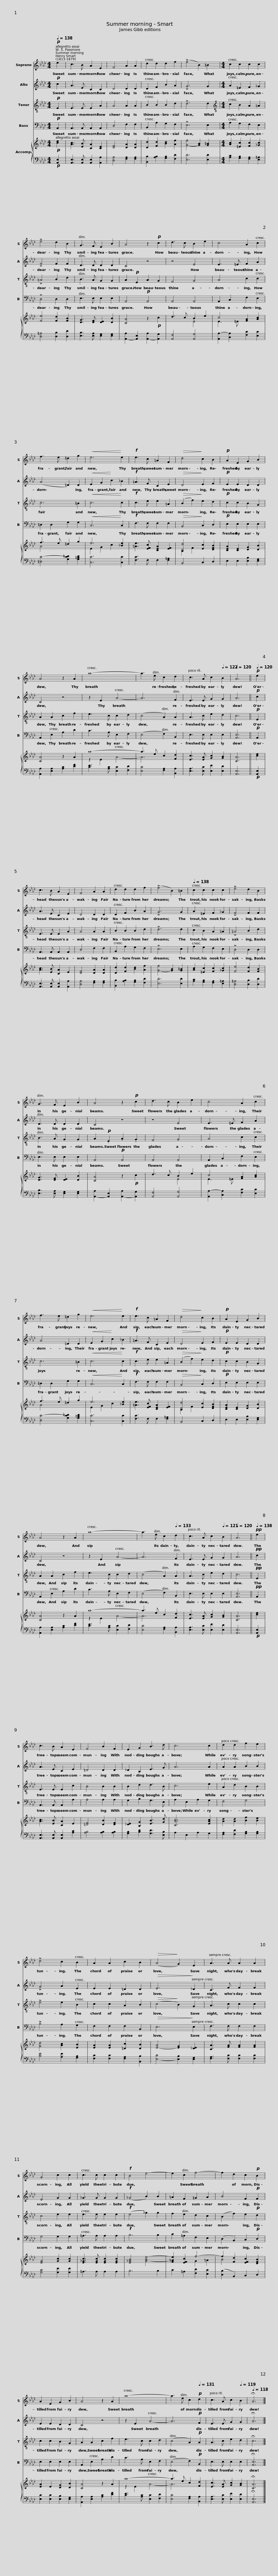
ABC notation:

X:1
%%score 1 2 3 4 { ( 5 7 ) | 6 }
L:1/8
Q:1/4=138
M:4/4
I:linebreak $
K:Ab
V:1 treble
V:2 treble
V:3 treble-8
V:4 bass
V:5 treble
V:7 treble
V:6 bass
V:1
!p! e2 | c3 B A2 E2 | F4 A2 A2 | d2 d2 d2 f2 | (!>!f4 B2) =B2 |$ %5
[M:4/4] c2 c2 c2 c2 | !>!e4 d2 B2 | G3 F E2 B2 | A4 z2!p! c2 |$ d3 c B2 e2 | %10
 c4 A2 c2 | f3 e =d2 g2 |!<(! e6!<)! e2 |$!f! e3 c =A2 F2 |!>(! d4!>)! c2 B2 | %15
!p! A2 E2 G2 B2 | A4 z2 A2 |$ a8- | a3 e c2 d2 |[Q:1/4=134] c3[Q:1/4=129] A[Q:1/4=126] c2[Q:1/4=122] B2 | %20
[Q:1/4=120] A6 ||$[Q:1/4=120]!p![Q:1/4=138][Q:1/4=120][Q:1/4=120][Q:1/4=120][Q:1/4=120] e2 | c3 B A2 E2 | F4 A2 A2 | d2 d2 d2 f2 | %25
 (!>!f4 B2) =B2 |$[Q:1/4=138][Q:1/4=138][Q:1/4=138][Q:1/4=138][Q:1/4=138] c2 c2 c2 c2 | !>!e4 d2 B2 | G3 F E2 B2 | A4 z2!p! c2 |$ %30
 d3 c B2 e2 | c4 A2 c2 | f3 e =d2 g2 |!<(! e6!<)! e2 |$!f! e3 c =A2 F2 | %35
!>(! d4!>)! c2 B2 |!p! A2 E2 G2 B2 | A4 z2 A2 | a8- |$ a3 e[Q:1/4=136] c2[Q:1/4=133] d2 | %40
[Q:1/4=129] c3[Q:1/4=126] A[Q:1/4=124] c2[Q:1/4=121] B2 |[Q:1/4=120] A6 ||!pp![Q:1/4=138] e2 | c3 B A2 E2 | F4 B2 F2 |$ %45
 E2 G2 B3 d | c6 c2 | d2 d2 f2 e2 | !>!d4 c2 B2 | A2 A2 c2 B2 |$ %50
!>(! (A4!>)! G2) E2 | A3 A A2 A2 | G4 c2 c2 | c3 c c2 c2 |!f! B4 e4- |$ %55
 e2 c2 f4- | f2 d2 c2!p! B2 | A2 E2 G2 B2 | A4 z2 A2 |$ a8- | %60
 a3[Q:1/4=137] e[Q:1/4=134] c2!p![Q:1/4=131] d2 |[Q:1/4=127] c3[Q:1/4=124] A[Q:1/4=122] c2[Q:1/4=119] B2 |[Q:1/4=118] !fermata!A6 |] %63
V:2
!p! c2 | A3 E C2 C2 | D4 D2 D2 | D2 F2 B2 A2 | !>!G6 G2 |$ %5
[M:4/4] A2 =E2 F2 _G2 | !>!F4 F2 F2 | D3 D D2 D2 | C4 z4 |$ z4 E4 | %10
 E3 =E F2 A2 | (A4 =D2) D2 |!<(! E2 G2!<)! c2 !courtesy!_B2 |$!f! =A3 F C2 E2 |!>(! D4!>)! E2 F2 | %15
!p! E2 E2 D2 D2 | C4 z4 |$ z2 E2 A4- | A6 F2 | E3 E G2 G2 | %20
 A6 ||$!p! c2 | A3 E C2 E2 | D4 D2 D2 | D2 F2 B2 A2 | %25
 !>!G6 G2 |$ A2 =E2 F2 _G2 | !>!F4 F2 F2 | D3 D D2 D2 | C4 z4 |$ %30
 z4 E4 | E3 =E F2 A2 | A4 =D2 D2 |!<(! E2 G2!<)! c2 !courtesy!_B2 |$!f! =A3 F C2 E2 | %35
!>(! D4!>)! E2 F2 |!p! E2 E2 D2 D2 | C4 z4 | z2 E2 A4- |$ A6 F2 | %40
 E3 E G2 G2 | A6 ||!pp! c2 | A3 E C2 E2 | =D4 D2 D2 |$ %45
 _D2 B,2 E3 G | A6 A2 | A2 A2 B2 B2 | !>!G4 A2 E2 | E2 E2 =D2 D2 |$ %50
!>(! E6!>)! _D2 | C3 F F2 F2 | E4 G2 G2 | _G3 G G2 G2 |!f! (_G4 B2) B2 |$ %55
 =A2 F2 =G2 A2 | B4 F2!p! F2 | E2 E2 D2 D2 | C4 z4 |$ z2 E2 A4- | %60
 A6!p! F2 | E3 E G2 G2 | !fermata!A6 |] %63
V:3
!p! E2 | E3 E E2 A2 | A4 A2 A2 | B2 B2 B2 d2 | !>!d6 d2 |$ %5
[M:4/4][K:treble-8] c2 B2 A2 =A2 | !>!=A4 B2 d2 | B3 A G2 G2 | A2!p! E2 A2 G2 |$ F4 G4 | %10
 A4 c2 c2 | c6 =B2 |!<(! c6!<)! c2 |$!f! c3 e e2 =A2 |!>(! (B2 f2)!>)! e2 d2 | %15
!p! c2 c2 B2 G2 | A2 A2 c2 f2 |$ e3 c c2 d2 | (c4 A2) A2 | A3 c e2 d2 | %20
 c6 ||$!p! E2 | E3 E E2 A2 | A4 A2 A2 | B2 B2 B2 d2 | %25
 !>!d6 d2 |$ c2 B2 A2 =A2 | !>!=A4 B2 d2 | B3 A G2 G2 | A2!p! .E2 .A2 .G2 |$ %30
 F4 G4 | A4 c2 c2 | c6 =B2 |!<(! c6!<)! c2 |$!f! c3 e e2 =A2 | %35
!>(! (B2 f2)!>)! e2 d2 |!p! c2 c2 B2 G2 | A2 A2 c2 f2 | e3 c c2 d2 |$ (c4 A2) A2 | %40
 A3 c e2 d2 | c6 ||!pp! E2 | E3 E E2 c2 | B4 B2 B2 |$ %45
 B2 d2 d3 B | c6 e2 | A2 d2 B2 B2 | !>!e4 e2 B2 | c2 c2 A2 B2 |$ %50
!>(! (c4!>)! B2) G2 | A3 c c2 c2 | c4 e2 e2 | e3 e e2 e2 |!f! (e4 _g2) g2 |$ %55
 f2 e2 d2 c2 | (B2 f2) e2!p! d2 | c2 c2 B2 G2 | A2 A2 c2 f2 |$ e3 c c2 d2 | %60
 (c4 A2)!p! A2 | A3 c e2 d2 | !fermata!c6 |] %63
V:4
!p! A,,2 | A,,3 A,, A,,2 A,,2 | D,4 F,2 F,2 | B,,2 A,2 G,2 F,2 | !>!E,6 E,2 |$ %5
[M:4/4] A,2 G,2 F,2 E,2 | !>!D,4 D,2 D,2 | E,3 E, E,2 E,2 | A,,4!p! A,,4 |$ A,,4 A,,4 | %10
 A,,2 C,2 F,2 E,2 | =D,2 D,2 G,2 G,2 |!<(! C,6!<)! C,2 |$!f! F,3 F, F,2 F,2 |!>(! B,,4!>)! C,2 D,2 | %15
!p! E,2 E,2 E,2 E,2 | A,,2 E,2 A,2 D2 |$ C3 A, E,2 F,2 | (E,4 F,2) B,,2 | E,3 E, E,2 E,2 | %20
 [A,,E,]6 ||$!p! A,,2 | A,,3 A,, A,,2 A,,2 | D,4 F,2 F,2 | B,,2 A,2 G,2 F,2 | %25
 !>!E,6 E,2 |$ A,2 G,2 F,2 E,2 | !>!D,4 D,2 D,2 | E,3 E, E,2 E,2 | A,,4!p! A,,4 |$ %30
 A,,4 A,,4 | A,,2 C,2 F,2 E,2 | =D,2 D,2 G,2 G,2 |!<(! C,6!<)! C,2 |$!f! F,3 F, F,2 F,2 | %35
!>(! B,,4!>)! C,2 D,2 |!p! E,2 E,2 E,2 E,2 | A,,2 E,2 A,2 D2 | C3 A, E,2 F,2 |$ (E,4 F,2) B,,2 | %40
 E,3 E, E,2 E,2 | [A,,E,]6 ||!pp! A,,2 | A,,3 A,, A,,2 A,2 | A,4 A,2 A,2 |$ %45
 G,2 B,2 G,3 E, | A,2 E,2 A,2 G,2 | F,4 G,4 | !>!B,4 A,2 G,2 | F,2 F,2 F,2 B,,2 |$ %50
!>(! E,6!>)! E,2 | F,3 F, F,2 F,2 | G,4 G,2 G,2 | =A,3 A, A,2 A,2 |!f! B,6 B,2 |$ %55
 C2 =A,2 F,2 E,2 | (D,2 B,,2) C,2!p! D,2 | E,2 E,2 E,2 E,2 | A,,2 E,2 A,2 D2 |$ C3 A, E,2 F,2 | %60
 (E,4 F,2)!p! B,,2 | E,3 E, E,2 E,2 | !fermata![A,,E,]6 |] %63
V:5
!p! [ce]2 | [Ac]3 [EB] [CA]2 [CE]2 | [DF]4 [DA]2 [DA]2 | [Dd]2 [Fd]2 [Bd]2 [Af]2 | [Gf]4- [GB]2 [G=B]2 |$ %5
[M:4/4] [Ac]2 [=Ec]2 [Fc]2 [_Gc]2 | [Fe]4 [Fd]2 [FB]2 | [DG]3 [DF] [DE]2 [DB]2 | [CA]4 z2!p! c2 |$ d3 c B2 e2 | %10
 c4 [FA]2 [Ac]2 | f3 e =d2 g2 | e6 [_Be]2 |$ [=Ae]3 [EFc] [CEA]2 [EF]2 | [Dd]4 [Ec]2 [DFB]2 | %15
 [CEA]2 [CE]2 [DG]2 [DB]2 | [CA]4 z2 A2 |$ a8- | a3 e c2 [Fd]2 | [Ec]3 [EA] [Gc]2 [GB]2 | %20
 [CA]6 ||$ [ce]2 | [Ac]3 [EB] [CA]2 E2 | [DF]4 [DA]2 [DA]2 | [Dd]2 [Fd]2 [Bd]2 [Af]2 | %25
 [Gf]4- [GB]2 [G=B]2 |$ [Ac]2 [=Ec]2 [Fc]2 [_Gc]2 | [Fe]4 [Fd]2 [FB]2 | [DG]3 [DF] [DE]2 [DB]2 | [CA]4 z2!p! c2 |$ %30
 d3 c B2 e2 | c4 [FA]2 [Ac]2 | f3 e =d2 g2 | e6 [_Be]2 |$ [=Ae]3 [EFc] [CEA]2 [EF]2 | %35
 [Dd]4 [Ec]2 [DFB]2 | [CEA]2 [CE]2 [DG]2 [DB]2 | [CA]4 z2 A2 | a8- |$ a3 e c2 [Fd]2 | %40
 [Ec]3 [EA] [Gc]2 [GB]2 | [CA]6 || [ce]2 | [Ac]3 [EB] [CA]2 E2 | [=DF]4 [DB]2 [DF]2 |$ %45
 [_DE]2 [B,G]2 [EB]3 [Gd] | [CAc]6 [EAc]2 | [Ad]2 [Ad]2 [Bf]2 [Be]2 | [Gd]4 [Ac]2 [EB]2 | [EA]2 [EA]2 [=Dc]2 [DB]2 |$ %50
 [EA]4- [EG]2 [_DE]2 | [CA]3 [FA] [FA]2 [FA]2 | [EG]4 [Gc]2 [Gc]2 | [E_Gc]3 [EGc] [EGc]2 [EGc]2 | [E_GB]4 [GB-e-]4 |$ %55
 [F=Ae]2 [EFc]2 f4- | f2 [Fd]2 [EFc]2 [DFB]2 | [EA]2 E2 [DG]2 [DB]2 | [CA]4 z2 A2 |$ a8- | %60
 a3 e c2 [Fd]2 | [Ec]3 [EA] [Gc]2 [GB]2 | !fermata![CA]6 |] %63
V:6
!p! [A,,E,]2 | [A,,E,]3 [A,,E,] [A,,E,]2 [A,,A,]2 | [D,A,]4 [F,A,]2 [F,A,]2 | [B,,B,]2 [A,B,]2 [G,B,]2 [F,D]2 | [E,D]6 [E,D]2 |$ %5
[M:4/4] [A,C]2 [G,B,]2 [F,A,]2 [E,=A,]2 | [D,=A,]4 [D,B,]2 [D,D]2 | [E,B,]3 [E,A,] [E,G,]2 [E,G,]2 | [A,,A,]2- [A,,E,]2 [A,,A,]2- [A,,G,]2 |$ [A,,F,]4 [A,,G,]4 | %10
 [A,,A,]2- [C,A,]2 [F,C]2 [E,C]2 | [=D,C]4- [G,C=D]2 [G,=B,D]2 | [C,C]6 [C,C]2 |$ [F,C]3 F, F,2 [F,=A,]2 | B,,4 C,2 D,2 | %15
 E,2 E,2 [E,B,]2 [E,G,]2 | [A,,A,]2 [E,A,]2 [A,C]2 [DF]2 |$ [CE]3 [A,C] [E,C]2 [F,D]2 | [E,C]4 [F,A,]2 [B,,A,]2 | [E,A,]3 [E,C] [E,E]2 [E,D]2 | %20
 [A,,E,]6 ||$!p! [A,,E,]2 | [A,,E,]3 [A,,E,] [A,,E,]2 [A,,A,]2 | [D,A,]4 [F,A,]2 [F,A,]2 | [B,,B,]2 [A,B,]2 [G,B,]2 [F,D]2 | %25
 [E,D]6 [E,D]2 |$ [A,C]2 [G,B,]2 [F,A,]2 [E,=A,]2 | [D,=A,]4 [D,B,]2 [D,D]2 | [E,B,]3 [E,A,] [E,G,]2 [E,G,]2 | [A,,A,]2- [A,,E,]2 [A,,A,]2- [A,,G,]2 |$ %30
 [A,,F,]4 [A,,G,]4 | [A,,A,]2- [C,A,]2 [F,C]2 [E,C]2 | [D,C-]4 [G,C=D]2 [G,=B,D]2 | [C,C]6 [C,C]2 |$ [F,C]3 F, F,2 [F,=A,]2 | %35
 B,,4 C,2 D,2 | E,2 E,2 [E,B,]2 [E,G,]2 | [A,,A,]2 [E,A,]2 [A,C]2 [DF]2 | [CE]3 [A,C] [E,C]2 [F,D]2 |$ [E,C]4 [F,A,]2 [B,,A,]2 | %40
 [E,A,]3 [E,C] [E,E]2 [E,D]2 | [A,,E,]6 ||!p! [A,,E,]2 | [A,,E,]3 [A,,E,] [A,,E,]2 [A,C]2 | [A,B,]4 [A,B,]2 [A,B,]2 |$ %45
 [G,B,]2 [B,D]2 [G,D]3 [E,B,] | A,2 E,2 A,2 G,2 | [F,A,]2 [F,D]2 [G,B,]2 [G,B,]2 | [B,E]4 [A,E]2 [G,B,]2 | [F,C]2 [F,C]2 [F,A,]2 [B,,B,]2 |$ %50
 [E,C]4- [E,B,]2 [E,G,]2 | [F,A,]3 [F,C] [F,C]2 [F,C]2 | [G,C]4 [G,E]2 [G,E]2 | =A,3 A, A,2 A,2 | B,6 B,2 |$ %55
 C2 =A,2 [F,D]2 [E,C]2 | ([D,B,]2 B,,2) C,2 D,2 | [E,C]2 [E,C]2 [E,B,]2 [E,G,]2 | [A,,A,]2 [E,A,]2 [A,C]2 [DF]2 |$ [CE]3 [A,C] [E,C]2 [F,D]2 | %60
 [E,C]4 [F,A,]2 [B,,A,]2 | [E,A,]3 [E,C] [E,E]2 [E,D]2 | !fermata![A,,E,]6 |] %63
V:7
 x2 | x8 | x8 | x8 | x8 |$ %5
[M:4/4] x8 | x8 | x8 | x8 |$ x4 E4 | %10
 E3 =E x4 | A4 x4 | E2 G2 c2 x2 |$ x8 | B,2 F2 x4 | %15
 x8 | x8 |$ z2 E2 A4- | A6 x2 | x8 | %20
 x6 ||$ x2 | x8 | x8 | x8 | %25
 x8 |$ x8 | x8 | x8 | x8 |$ %30
 x4 E4 | E3 =E x4 | A4 x4 | E2 G2 c2 x2 |$ x8 | %35
 B,2 F2 x4 | x8 | x8 | z2 E2 A4- |$ A6 x2 | %40
 x8 | x6 || x2 | x8 | x8 |$ %45
 x8 | x8 | x8 | x8 | x8 |$ %50
 x8 | x8 | x8 | x8 | x8 |$ %55
 x4 G2 =A2 | B4 x4 | x8 | x8 |$ z2 E2 A4- | %60
 A6 x2 | x8 | x6 |] %63
